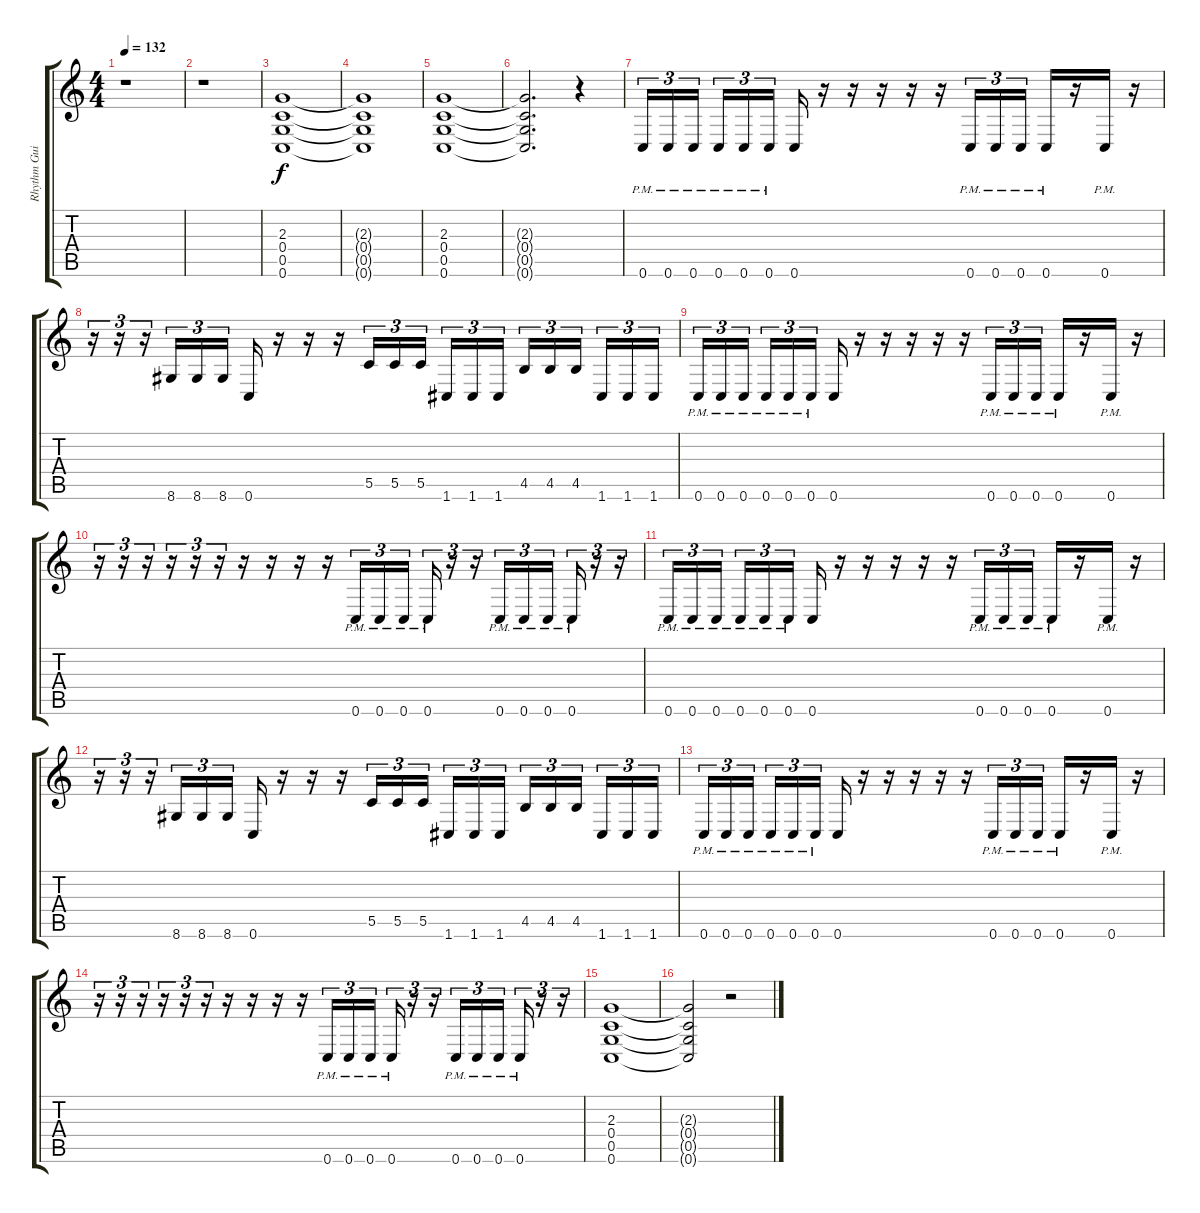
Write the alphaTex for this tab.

\track ("Rhythm Guitar 1" "Rhythm Gui") {instrument distortionguitar}
\staff {score tabs}
\tuning (D4 A3 F3 C3 G2 C2) {hide}
\ts (4 4)
\tempo 132
\clef g2
\ks c
r.1{dy f instrument distortionguitar} |
r.1 |
(2.3 0.4 0.5 0.6).1 |
(2.3{t} 0.4{t} 0.5{t} 0.6{t}).1 |
(2.3 0.4 0.5 0.6).1 |
(2.3{t} 0.4{t} 0.5{t} 0.6{t}).2{d} r.4 |
0.6{pm}.16{tu (3 2)} 0.6{pm}.16{tu (3 2)} 0.6{pm}.16{tu (3 2)} 0.6{pm}.16{tu (3 2)} 0.6{pm}.16{tu (3 2)} 0.6{pm}.16{tu (3 2)} 0.6.16 r.16 r.16 r.16 r.16 r.16 0.6{pm}.16{tu (3 2)} 0.6{pm}.16{tu (3 2)} 0.6{pm}.16{tu (3 2)} 0.6{pm}.16 r.16 0.6{pm}.16 r.16 |
r.16{tu (3 2)} r.16{tu (3 2)} r.16{tu (3 2)} 8.6.16{tu (3 2)} 8.6.16{tu (3 2)} 8.6.16{tu (3 2)} 0.6.16 r.16 r.16 r.16 5.5.16{tu (3 2)} 5.5.16{tu (3 2)} 5.5.16{tu (3 2)} 1.6.16{tu (3 2)} 1.6.16{tu (3 2)} 1.6.16{tu (3 2)} 4.5.16{tu (3 2)} 4.5.16{tu (3 2)} 4.5.16{tu (3 2)} 1.6.16{tu (3 2)} 1.6.16{tu (3 2)} 1.6.16{tu (3 2)} |
0.6{pm}.16{tu (3 2)} 0.6{pm}.16{tu (3 2)} 0.6{pm}.16{tu (3 2)} 0.6{pm}.16{tu (3 2)} 0.6{pm}.16{tu (3 2)} 0.6{pm}.16{tu (3 2)} 0.6.16 r.16 r.16 r.16 r.16 r.16 0.6{pm}.16{tu (3 2)} 0.6{pm}.16{tu (3 2)} 0.6{pm}.16{tu (3 2)} 0.6{pm}.16 r.16 0.6{pm}.16 r.16 |
r.16{tu (3 2)} r.16{tu (3 2)} r.16{tu (3 2)} r.16{tu (3 2)} r.16{tu (3 2)} r.16{tu (3 2)} r.16 r.16 r.16 r.16 0.6{pm}.16{tu (3 2)} 0.6{pm}.16{tu (3 2)} 0.6{pm}.16{tu (3 2)} 0.6{pm}.16{tu (3 2)} r.16{tu (3 2)} r.16{tu (3 2)} 0.6{pm}.16{tu (3 2)} 0.6{pm}.16{tu (3 2)} 0.6{pm}.16{tu (3 2)} 0.6{pm}.16{tu (3 2)} r.16{tu (3 2)} r.16{tu (3 2)} |
0.6{pm}.16{tu (3 2)} 0.6{pm}.16{tu (3 2)} 0.6{pm}.16{tu (3 2)} 0.6{pm}.16{tu (3 2)} 0.6{pm}.16{tu (3 2)} 0.6{pm}.16{tu (3 2)} 0.6.16 r.16 r.16 r.16 r.16 r.16 0.6{pm}.16{tu (3 2)} 0.6{pm}.16{tu (3 2)} 0.6{pm}.16{tu (3 2)} 0.6{pm}.16 r.16 0.6{pm}.16 r.16 |
r.16{tu (3 2)} r.16{tu (3 2)} r.16{tu (3 2)} 8.6.16{tu (3 2)} 8.6.16{tu (3 2)} 8.6.16{tu (3 2)} 0.6.16 r.16 r.16 r.16 5.5.16{tu (3 2)} 5.5.16{tu (3 2)} 5.5.16{tu (3 2)} 1.6.16{tu (3 2)} 1.6.16{tu (3 2)} 1.6.16{tu (3 2)} 4.5.16{tu (3 2)} 4.5.16{tu (3 2)} 4.5.16{tu (3 2)} 1.6.16{tu (3 2)} 1.6.16{tu (3 2)} 1.6.16{tu (3 2)} |
0.6{pm}.16{tu (3 2)} 0.6{pm}.16{tu (3 2)} 0.6{pm}.16{tu (3 2)} 0.6{pm}.16{tu (3 2)} 0.6{pm}.16{tu (3 2)} 0.6{pm}.16{tu (3 2)} 0.6.16 r.16 r.16 r.16 r.16 r.16 0.6{pm}.16{tu (3 2)} 0.6{pm}.16{tu (3 2)} 0.6{pm}.16{tu (3 2)} 0.6{pm}.16 r.16 0.6{pm}.16 r.16 |
r.16{tu (3 2)} r.16{tu (3 2)} r.16{tu (3 2)} r.16{tu (3 2)} r.16{tu (3 2)} r.16{tu (3 2)} r.16 r.16 r.16 r.16 0.6{pm}.16{tu (3 2)} 0.6{pm}.16{tu (3 2)} 0.6{pm}.16{tu (3 2)} 0.6{pm}.16{tu (3 2)} r.16{tu (3 2)} r.16{tu (3 2)} 0.6{pm}.16{tu (3 2)} 0.6{pm}.16{tu (3 2)} 0.6{pm}.16{tu (3 2)} 0.6{pm}.16{tu (3 2)} r.16{tu (3 2)} r.16{tu (3 2)} |
(2.3 0.4 0.5 0.6).1 |
(2.3{t} 0.4{t} 0.5{t} 0.6{t}).2 r.2
